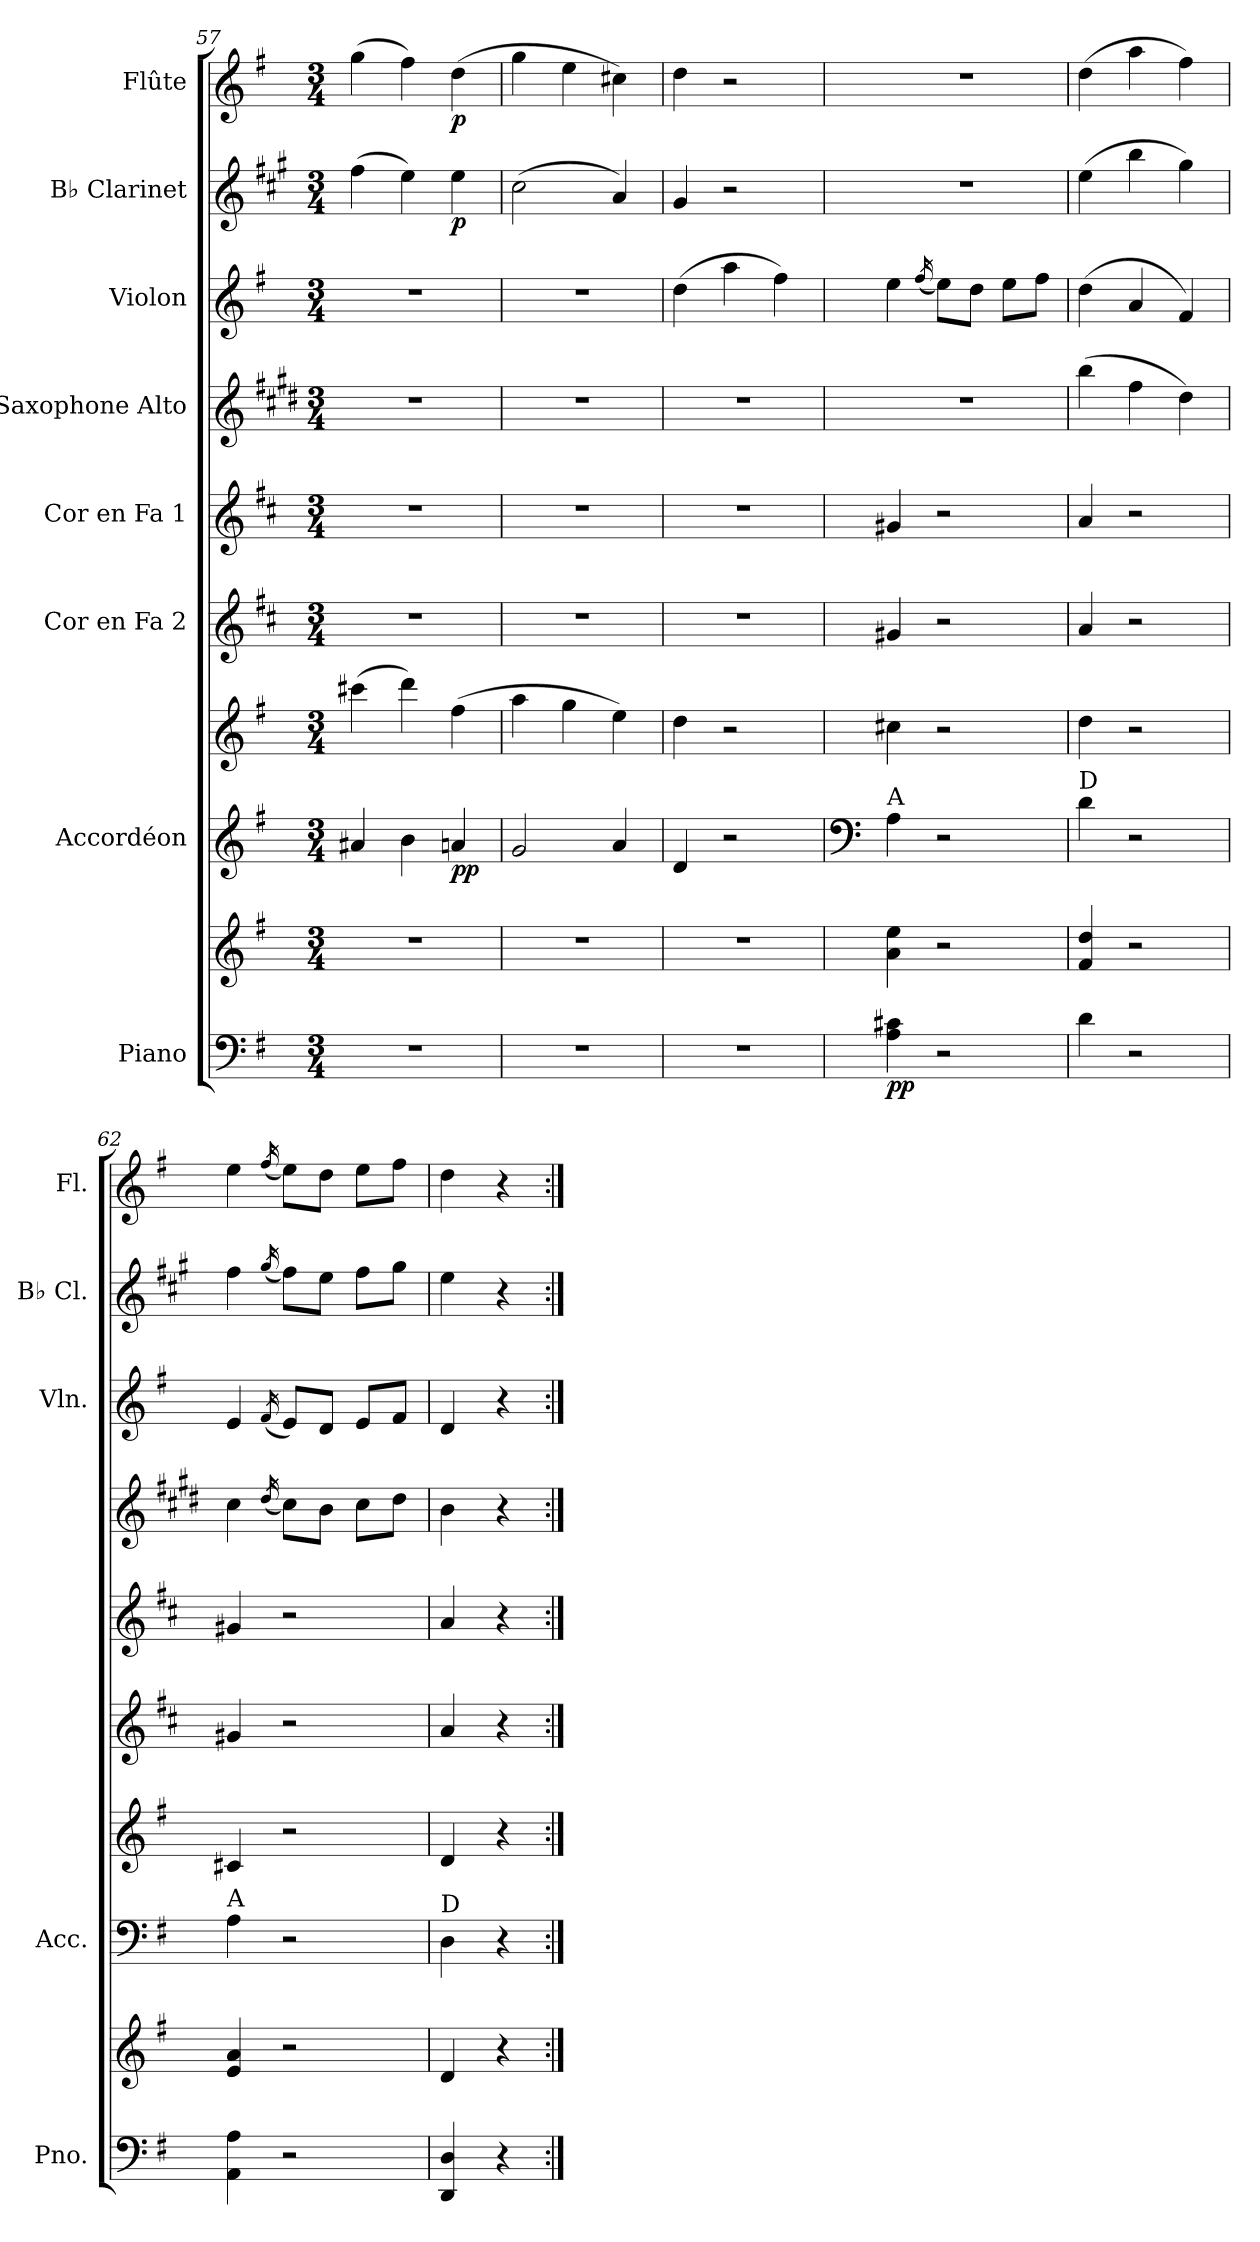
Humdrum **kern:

**kern	**kern	**dynam	**kern	**kern	**dynam	**kern	**kern	**kern	**kern	**kern	**dynam	**kern	**dynam
*part8	*part8	*part8	*part7	*part7	*part7	*part6	*part5	*part4	*part3	*part2	*part2	*part1	*part1
*staff10	*staff9	*staff9/10	*staff8	*staff7	*staff7/8	*staff6	*staff5	*staff4	*staff3	*staff2	*staff2	*staff1	*staff1
*I"Piano	*	*	*I"Accordéon	*	*	*I"Cor en Fa 2	*I"Cor en Fa 1	*I"Saxophone Alto	*I"Violon	*I"B♭ Clarinet	*	*I"Flûte	*
*I'Pno.	*	*	*I'Acc.	*	*	*	*	*	*I'Vln.	*I'B♭ Cl.	*	*I'Fl.	*
*clefF4	*clefG2	*	*clefG2	*clefG2	*	*clefG2	*clefG2	*clefG2	*clefG2	*clefG2	*	*clefG2	*
*	*	*	*	*	*	*ITrd4c7	*ITrd4c7	*ITrd5c9	*	*ITrd1c2	*	*	*
*k[f#]	*k[f#]	*	*k[f#]	*k[f#]	*	*k[f#]	*k[f#]	*k[f#]	*k[f#]	*k[f#]	*	*k[f#]	*
*M3/4	*M3/4	*	*M3/4	*M3/4	*	*M3/4	*M3/4	*M3/4	*M3/4	*M3/4	*	*M3/4	*
=57	=57	=57	=57	=57	=57	=57	=57	=57	=57	=57	=57	=57	=57
2.r	2.r	.	4a#X/	(4ccc#X\	.	2.r	2.r	2.r	2.r	(4ee\	.	(4gg\	.
.	.	.	4b\	4ddd\)	.	.	.	.	.	4dd\)	.	4ff#\)	.
!	!	!	!	!	!LO:DY:b=2	!	!	!	!	!	!	!	!
!	!	!	!	!	!LO:DY:n=1:b	!	!	!	!	!	!LO:DY:b	!	!LO:DY:b
.	.	.	4an/	(4ff#\	p p	.	.	.	.	4dd\	p	(4dd\	p
=58	=58	=58	=58	=58	=58	=58	=58	=58	=58	=58	=58	=58	=58
2.r	2.r	.	2g/	4aa\	.	2.r	2.r	2.r	2.r	(2b\	.	4gg\	.
.	.	.	.	4gg\	.	.	.	.	.	.	.	4ee\	.
.	.	.	4a/	4ee\)	.	.	.	.	.	4g/)	.	4cc#X\)	.
=59	=59	=59	=59	=59	=59	=59	=59	=59	=59	=59	=59	=59	=59
2.r	2.r	.	4d/	4dd\	.	2.r	2.r	2.r	(4dd\	4f#/	.	4dd\	.
.	.	.	2r	2r	.	.	.	.	4aa\	2r	.	2r	.
.	.	.	.	.	.	.	.	.	4ff#\)	.	.	.	.
!!LO:PB:g=z
=60	=60	=60	=60	=60	=60	=60	=60	=60	=60	=60	=60	=60	=60
*	*	*	*clefF4	*	*	*	*	*	*	*	*	*	*
!	!	!	!LO:TX:a:t=A	!	!	!	!	!	!	!	!	!	!
!	!	!LO:DY:b=2	!	!	!	!	!	!	!	!	!	!	!
!	!	!LO:DY:n=1:b	!	!	!	!	!	!	!	!	!	!	!
4A\ 4c#X\	4a\ 4ee\	p p	4A\	4cc#X\	.	4c#X/	4c#X/	2.r	4ee\	2.r	.	2.r	.
.	.	.	.	.	.	.	.	.	(16qff#/	.	.	.	.
2r	2r	.	2r	2r	.	2r	2r	.	8ee\L)	.	.	.	.
.	.	.	.	.	.	.	.	.	8dd\J	.	.	.	.
.	.	.	.	.	.	.	.	.	8ee\L	.	.	.	.
.	.	.	.	.	.	.	.	.	8ff#\J	.	.	.	.
=61	=61	=61	=61	=61	=61	=61	=61	=61	=61	=61	=61	=61	=61
!	!	!	!LO:TX:a:t=D	!	!	!	!	!	!	!	!	!	!
4d\	4f#/ 4dd/	.	4d\	4dd\	.	4d/	4d/	(4dd\	(4dd\	(4dd\	.	(4dd\	.
2r	2r	.	2r	2r	.	2r	2r	4a\	4a/	4aa\	.	4aa\	.
.	.	.	.	.	.	.	.	4f#\)	4f#/)	4ff#\)	.	4ff#\)	.
=62	=62	=62	=62	=62	=62	=62	=62	=62	=62	=62	=62	=62	=62
!	!	!	!LO:TX:a:t=A	!	!	!	!	!	!	!	!	!	!
4AA\ 4A\	4e/ 4a/	.	4A\	4c#X/	.	4c#X/	4c#X/	4e\	4e/	4ee\	.	4ee\	.
.	.	.	.	.	.	.	.	(16qf#/	(16qf#/	(16qff#/	.	(16qff#/	.
2r	2r	.	2r	2r	.	2r	2r	8e\L)	8e/L)	8ee\L)	.	8ee\L)	.
.	.	.	.	.	.	.	.	8d\J	8d/J	8dd\J	.	8dd\J	.
.	.	.	.	.	.	.	.	8e\L	8e/L	8ee\L	.	8ee\L	.
.	.	.	.	.	.	.	.	8f#\J	8f#/J	8ff#\J	.	8ff#\J	.
=63	=63	=63	=63	=63	=63	=63	=63	=63	=63	=63	=63	=63	=63
!	!	!	!LO:TX:a:t=D	!	!	!	!	!	!	!	!	!	!
4DD/ 4D/	4d/	.	4D\	4d/	.	4d/	4d/	4d\	4d/	4dd\	.	4dd\	.
4r	4r	.	4r	4r	.	4r	4r	4r	4r	4r	.	4r	.
=:|!	=:|!	=:|!	=:|!	=:|!	=:|!	=:|!	=:|!	=:|!	=:|!	=:|!	=:|!	=:|!	=:|!
*-	*-	*-	*-	*-	*-	*-	*-	*-	*-	*-	*-	*-	*-
